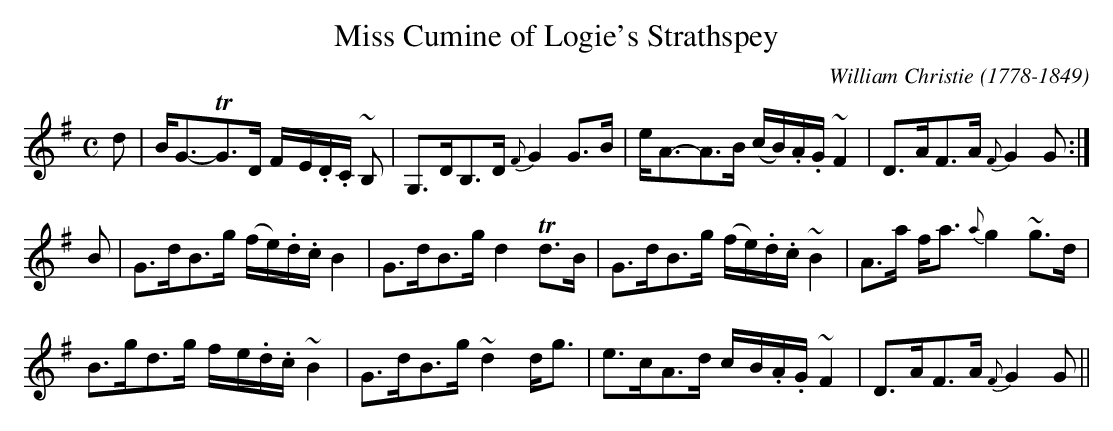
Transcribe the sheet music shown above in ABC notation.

X:1
T:Miss Cumine of Logie's Strathspey
C:William Christie (1778-1849)
M:C
L:1/16
K:G
d2|BG3-TG3D F-E.D.C ~B,2|G,3DB,3D {F}G4 G3B|eA3-A3B (cB).A.G ~F4|D3AF3A {F}G4G2:|
B2|G3dB3g (fe).d.c B4|G3dB3g d4 Td3B|G3dB3g (fe).d.c ~B4|A3a fa3 {a}g4 ~g3d|
B3gd3g f-e.d.c ~B4|G3dB3g ~d4 dg3|e3cA3d c-B.A.G ~F4|D3AF3A {F}G4 G2||
